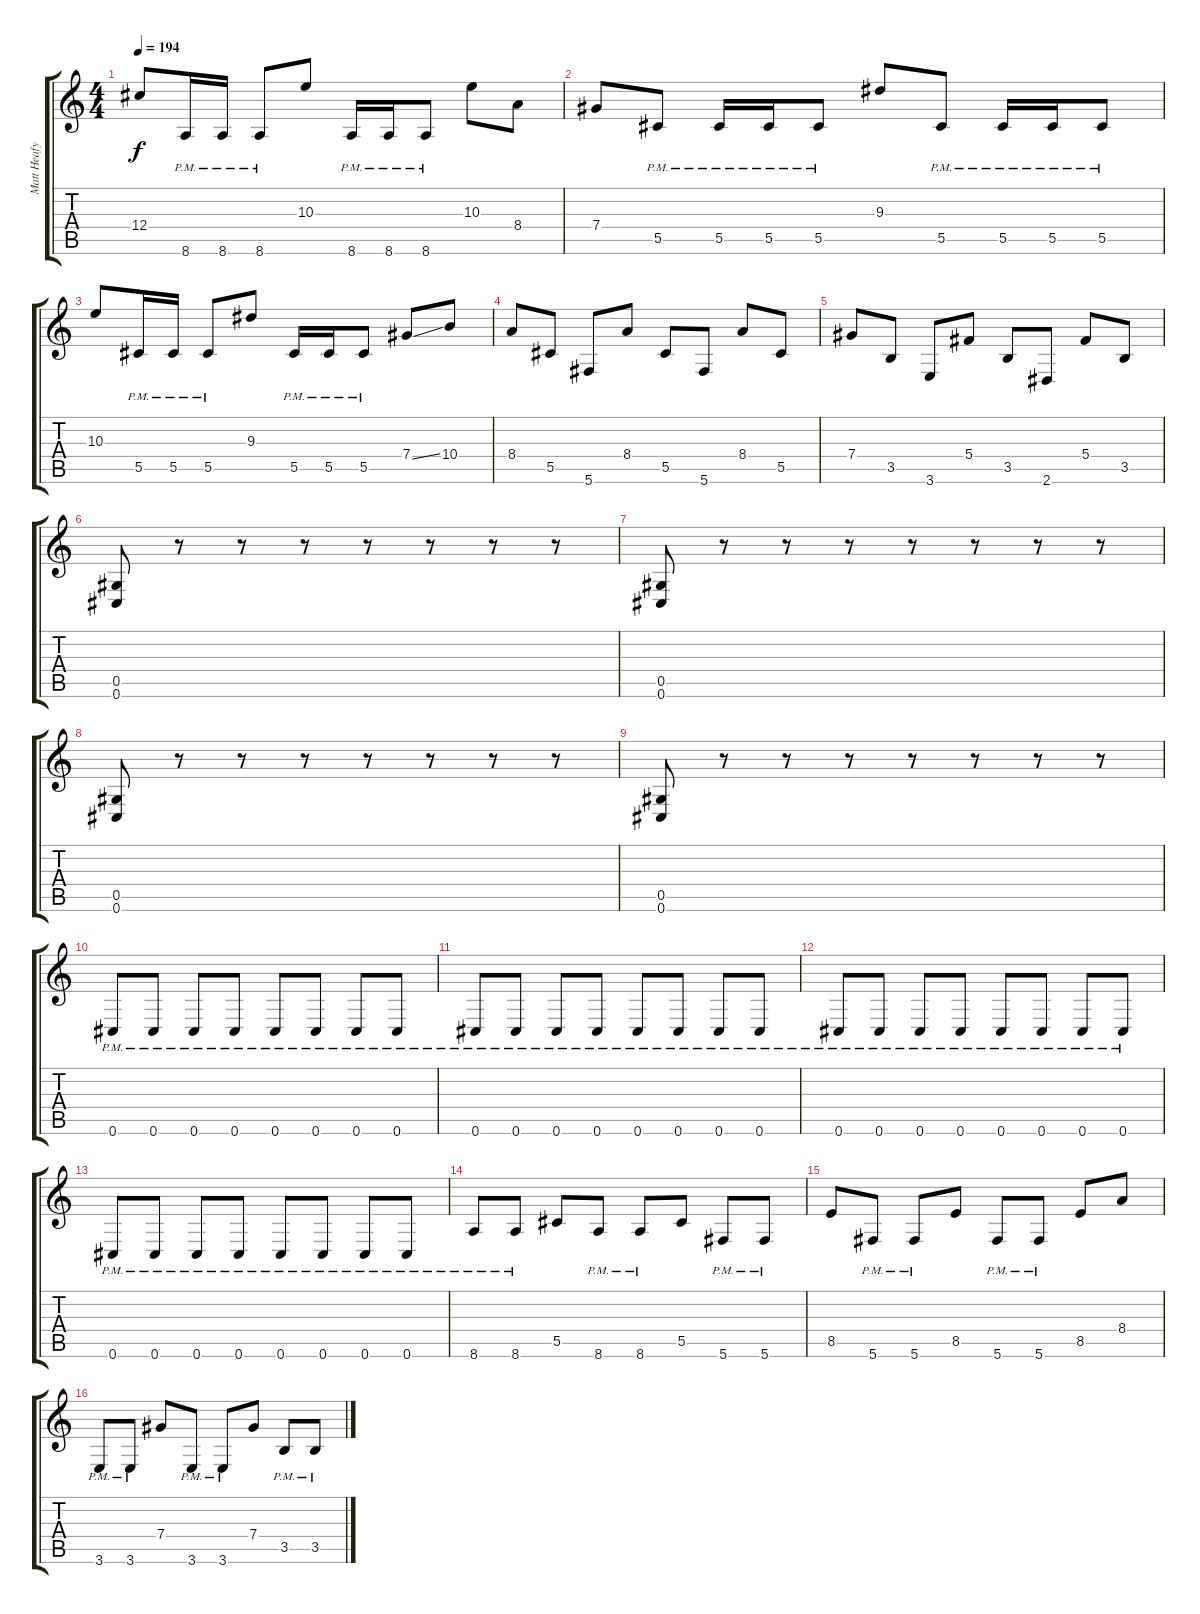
\track ("Matt Heafy" "Matt Heafy") {instrument distortionguitar}
\staff {score tabs}
\tuning (Eb4 Bb3 Gb3 Db3 Ab2 Db2) {hide}
\ts (4 4)
\tempo 194
\clef g2
\ks c
12.4.8{dy f} 8.6{pm}.16 8.6{pm}.16 8.6{pm}.8 10.3.8 8.6{pm}.16 8.6{pm}.16 8.6{pm}.8 10.3.8 8.4.8 |
7.4.8 5.5{pm}.8 5.5{pm}.16 5.5{pm}.16 5.5{pm}.8 9.3.8 5.5{pm}.8 5.5{pm}.16 5.5{pm}.16 5.5{pm}.8 |
10.3.8 5.5{pm}.16 5.5{pm}.16 5.5{pm}.8 9.3.8 5.5{pm}.16 5.5{pm}.16 5.5{pm}.8 7.4{ss}.8 10.4.8 |
8.4.8 5.5.8 5.6.8 8.4.8 5.5.8 5.6.8 8.4.8 5.5.8 |
7.4.8 3.5.8 3.6.8 5.4.8 3.5.8 2.6.8 5.4.8 3.5.8 |
(0.5 0.6).8 r.8 r.8 r.8 r.8 r.8 r.8 r.8 |
(0.5 0.6).8 r.8 r.8 r.8 r.8 r.8 r.8 r.8 |
(0.5 0.6).8 r.8 r.8 r.8 r.8 r.8 r.8 r.8 |
(0.5 0.6).8 r.8 r.8 r.8 r.8 r.8 r.8 r.8 |
0.6{pm}.8 0.6{pm}.8 0.6{pm}.8 0.6{pm}.8 0.6{pm}.8 0.6{pm}.8 0.6{pm}.8 0.6{pm}.8 |
0.6{pm}.8 0.6{pm}.8 0.6{pm}.8 0.6{pm}.8 0.6{pm}.8 0.6{pm}.8 0.6{pm}.8 0.6{pm}.8 |
0.6{pm}.8 0.6{pm}.8 0.6{pm}.8 0.6{pm}.8 0.6{pm}.8 0.6{pm}.8 0.6{pm}.8 0.6{pm}.8 |
0.6{pm}.8 0.6{pm}.8 0.6{pm}.8 0.6{pm}.8 0.6{pm}.8 0.6{pm}.8 0.6{pm}.8 0.6{pm}.8 |
8.6{pm}.8 8.6{pm}.8 5.5.8 8.6{pm}.8 8.6{pm}.8 5.5.8 5.6{pm}.8 5.6{pm}.8 |
8.5.8 5.6{pm}.8 5.6{pm}.8 8.5.8 5.6{pm}.8 5.6{pm}.8 8.5.8 8.4.8 |
3.6{pm}.8 3.6{pm}.8 7.4.8 3.6{pm}.8 3.6{pm}.8 7.4.8 3.5{pm}.8 3.5{pm}.8
